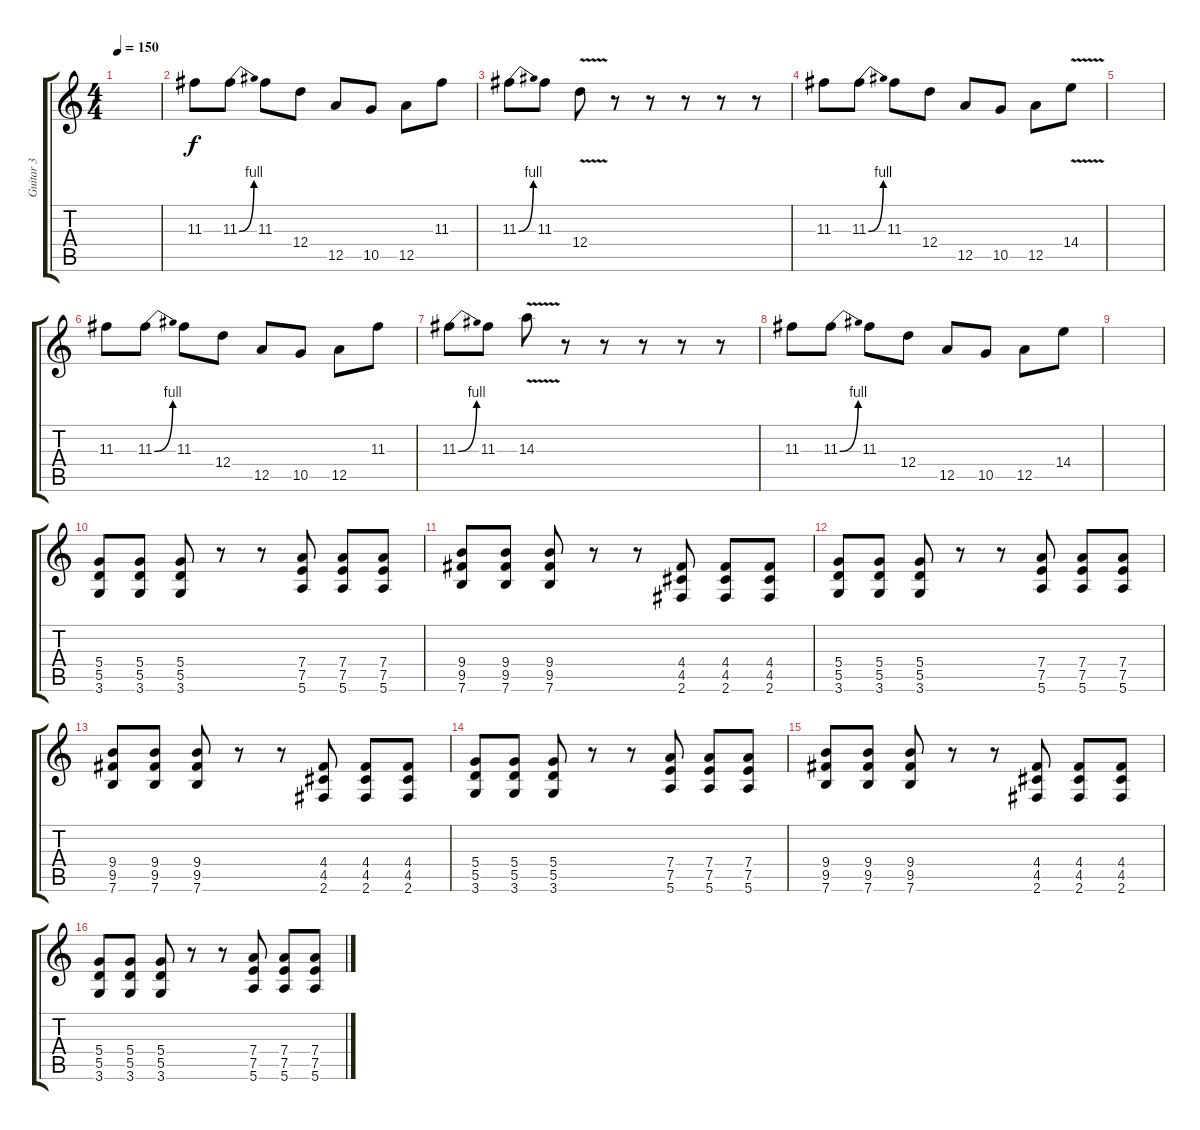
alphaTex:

\track ("Guitar 3" "Guitar 3") {instrument distortionguitar}
\staff {score tabs}
\tuning (E4 B3 G3 D3 A2 E2) {hide}
\ts (4 4)
\tempo 150
\clef g2
\ks c
|
11.3.8 11.3{be (bend 0 0 60 4)}.8 11.3.8 12.4.8 12.5.8 10.5.8 12.5.8 11.3.8 |
11.3{be (bend 0 0 60 4)}.8 11.3.8 12.4{v}.8 r.8 r.8 r.8 r.8 r.8 |
11.3.8 11.3{be (bend 0 0 60 4)}.8 11.3.8 12.4.8 12.5.8 10.5.8 12.5.8 14.4{v}.8 |
|
11.3.8 11.3{be (bend 0 0 60 4)}.8 11.3.8 12.4.8 12.5.8 10.5.8 12.5.8 11.3.8 |
11.3{be (bend 0 0 60 4)}.8 11.3.8 14.3{v}.8 r.8 r.8 r.8 r.8 r.8 |
11.3.8 11.3{be (bend 0 0 60 4)}.8 11.3.8 12.4.8 12.5.8 10.5.8 12.5.8 14.4.8 |
|
(5.4 5.5 3.6).8 (5.4 5.5 3.6).8 (5.4 5.5 3.6).8 r.8 r.8 (7.4 7.5 5.6).8 (7.4 7.5 5.6).8 (7.4 7.5 5.6).8 |
(9.4 9.5 7.6).8 (9.4 9.5 7.6).8 (9.4 9.5 7.6).8 r.8 r.8 (4.4 4.5 2.6).8 (4.4 4.5 2.6).8 (4.4 4.5 2.6).8 |
(5.4 5.5 3.6).8 (5.4 5.5 3.6).8 (5.4 5.5 3.6).8 r.8 r.8 (7.4 7.5 5.6).8 (7.4 7.5 5.6).8 (7.4 7.5 5.6).8 |
(9.4 9.5 7.6).8 (9.4 9.5 7.6).8 (9.4 9.5 7.6).8 r.8 r.8 (4.4 4.5 2.6).8 (4.4 4.5 2.6).8 (4.4 4.5 2.6).8 |
(5.4 5.5 3.6).8 (5.4 5.5 3.6).8 (5.4 5.5 3.6).8 r.8 r.8 (7.4 7.5 5.6).8 (7.4 7.5 5.6).8 (7.4 7.5 5.6).8 |
(9.4 9.5 7.6).8 (9.4 9.5 7.6).8 (9.4 9.5 7.6).8 r.8 r.8 (4.4 4.5 2.6).8 (4.4 4.5 2.6).8 (4.4 4.5 2.6).8 |
(5.4 5.5 3.6).8 (5.4 5.5 3.6).8 (5.4 5.5 3.6).8 r.8 r.8 (7.4 7.5 5.6).8 (7.4 7.5 5.6).8 (7.4 7.5 5.6).8
